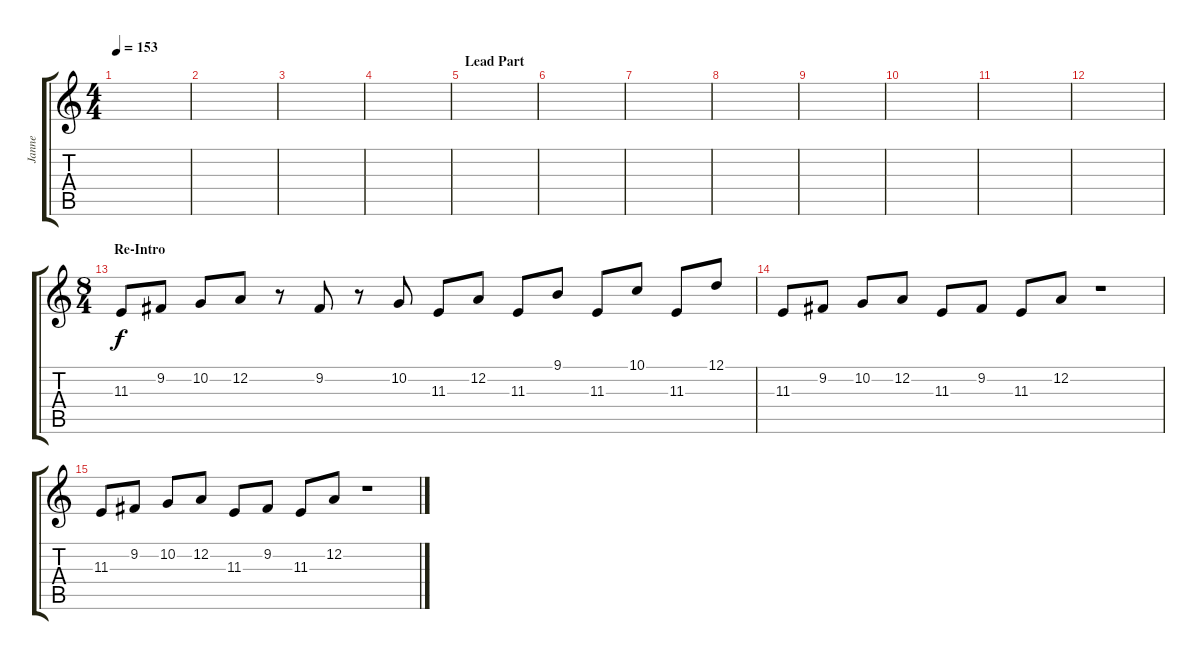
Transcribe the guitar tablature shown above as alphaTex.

\track ("Janne" "Janne") {instrument pad1newage}
\staff {score tabs}
\tuning (D4 A3 F3 C3 G2 D2) {hide}
\ts (4 4)
\tempo 153
\clef g2
\ks c
|
|
|
|
\section ("" "Lead Part")
|
|
|
|
|
|
|
|
\ts (8 4)
\section ("" "Re-Intro")
11.3.8 9.2.8 10.2.8 12.2.8 r.8 9.2.8 r.8 10.2.8 11.3.8 12.2.8 11.3.8 9.1.8 11.3.8 10.1.8 11.3.8 12.1.8 |
11.3.8 9.2.8 10.2.8 12.2.8 11.3.8 9.2.8 11.3.8 12.2.8 r.1 |
11.3.8 9.2.8 10.2.8 12.2.8 11.3.8 9.2.8 11.3.8 12.2.8 r.1
